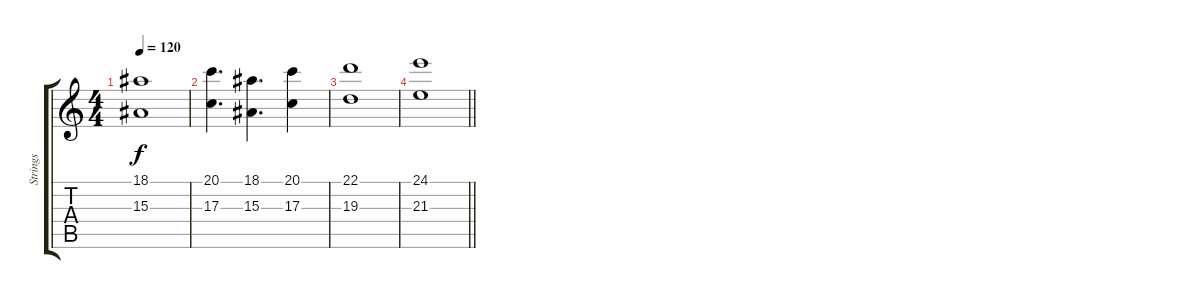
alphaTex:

\track ("Strings" "Strings") {instrument stringensemble1}
\staff {score tabs}
\tuning (E4 B3 G3 D3 A2 E2) {hide}
\ts (4 4)
\tempo 120
\clef g2
\ks c
(18.1 15.3).1{dy f} |
(20.1 17.3).4{d} (18.1 15.3).4{d} (20.1 17.3).4 |
(22.1 19.3).1 |
\barLineRight lightlight
(24.1 21.3).1
